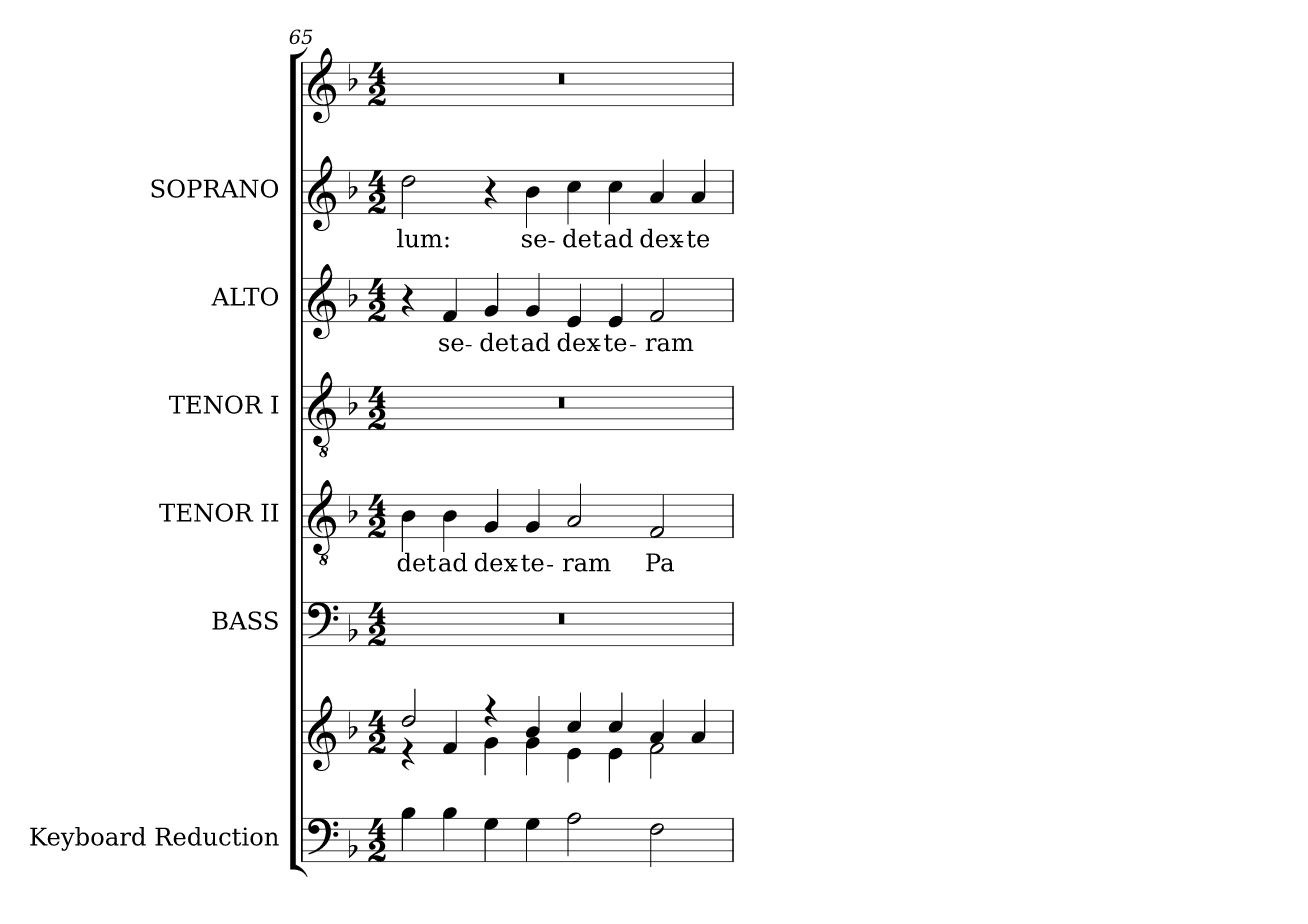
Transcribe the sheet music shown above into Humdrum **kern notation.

**kern	**kern	**kern	**kern	**text	**kern	**kern	**text	**kern	**text	**kern
*part7	*part7	*part6	*part5	*part5	*part4	*part3	*part3	*part2	*part2	*part1
*staff8	*staff7	*staff6	*staff5	*staff5	*staff4	*staff3	*staff3	*staff2	*staff2	*staff1
*I"Keyboard Reduction	*	*I"BASS	*I"TENOR II	*	*I"TENOR I	*I"ALTO	*	*I"SOPRANO	*	*
*I'Reduc.	*	*I'B.	*I'T. II	*	*I'T. I	*I'A.	*	*I'S.	*	*
*clefF4	*clefG2	*clefF4	*clefGv2	*	*clefGv2	*clefG2	*	*clefG2	*	*clefG2
*	*	*	*ITrd7c12	*	*ITrd7c12	*	*	*	*	*
*k[b-]	*k[b-]	*k[b-]	*k[b-]	*	*k[b-]	*k[b-]	*	*k[b-]	*	*k[b-]
*F:	*F:	*F:	*F:	*	*F:	*F:	*	*F:	*	*F:
*M4/2	*M4/2	*M4/2	*M4/2	*	*M4/2	*M4/2	*	*M4/2	*	*M4/2
=65	=65	=65	=65	=65	=65	=65	=65	=65	=65	=65
*	*^	*	*	*	*	*	*	*	*	*
!	!	!	!LO:N:vis=1	!	!	!	!	!	!	!	!
!	!	!	!	!	!LO:LY:b:color=#000000	!LO:N:vis=1	!	!	!	!	!
!	!	!	!	!	!	!	!	!	!	!LO:LY:b:color=#000000	!LO:N:vis=1
4B-i\	2ddi/	4r	0r	4BB-i\	-det	0r	4r	.	2ddi\	-lum:	0r
!	!	!	!	!	!LO:LY:b:color=#000000	!	!	!	!	!	!
!	!	!	!	!	!	!	!	!LO:LY:b:color=#000000	!	!	!
4B-i\	.	4fi/	.	4BB-i\	ad	.	4fi/	se-	.	.	.
!	!	!	!	!	!LO:LY:b:color=#000000	!	!	!	!	!	!
!	!	!	!	!	!	!	!	!LO:LY:b:color=#000000	!	!	!
4Gi\	4r	4gi\	.	4GGi/	dex-	.	4gi/	-det	4r	.	.
!	!	!	!	!	!LO:LY:b:color=#000000	!	!	!	!	!	!
!	!	!	!	!	!	!	!	!LO:LY:b:color=#000000	!	!	!
!	!	!	!	!	!	!	!	!	!	!LO:LY:b:color=#000000	!
4Gi\	4b-i/	4gi\	.	4GGi/	-te-	.	4gi/	ad	4b-i\	se-	.
!	!	!	!	!	!LO:LY:b:color=#000000	!	!	!	!	!	!
!	!	!	!	!	!	!	!	!LO:LY:b:color=#000000	!	!	!
!	!	!	!	!	!	!	!	!	!	!LO:LY:b:color=#000000	!
2Ai\	4cci/	4ei\	.	2AAi/	-ram	.	4ei/	dex-	4cci\	-det	.
!	!	!	!	!	!	!	!	!LO:LY:b:color=#000000	!	!	!
!	!	!	!	!	!	!	!	!	!	!LO:LY:b:color=#000000	!
.	4cci/	4ei\	.	.	.	.	4ei/	-te-	4cci\	ad	.
!	!	!	!	!	!LO:LY:b:color=#000000	!	!	!	!	!	!
!	!	!	!	!	!	!	!	!LO:LY:b:color=#000000	!	!	!
!	!	!	!	!	!	!	!	!	!	!LO:LY:b:color=#000000	!
2Fi\	4ai/	2fi\	.	2FFi/	Pa-	.	2fi/	-ram	4ai/	dex-	.
!	!	!	!	!	!	!	!	!	!	!LO:LY:b:color=#000000	!
.	4ai/	.	.	.	.	.	.	.	4ai/	-te-	.
*	*v	*v	*	*	*	*	*	*	*	*	*
=	=	=	=	=	=	=	=	=	=	=
*-	*-	*-	*-	*-	*-	*-	*-	*-	*-	*-
